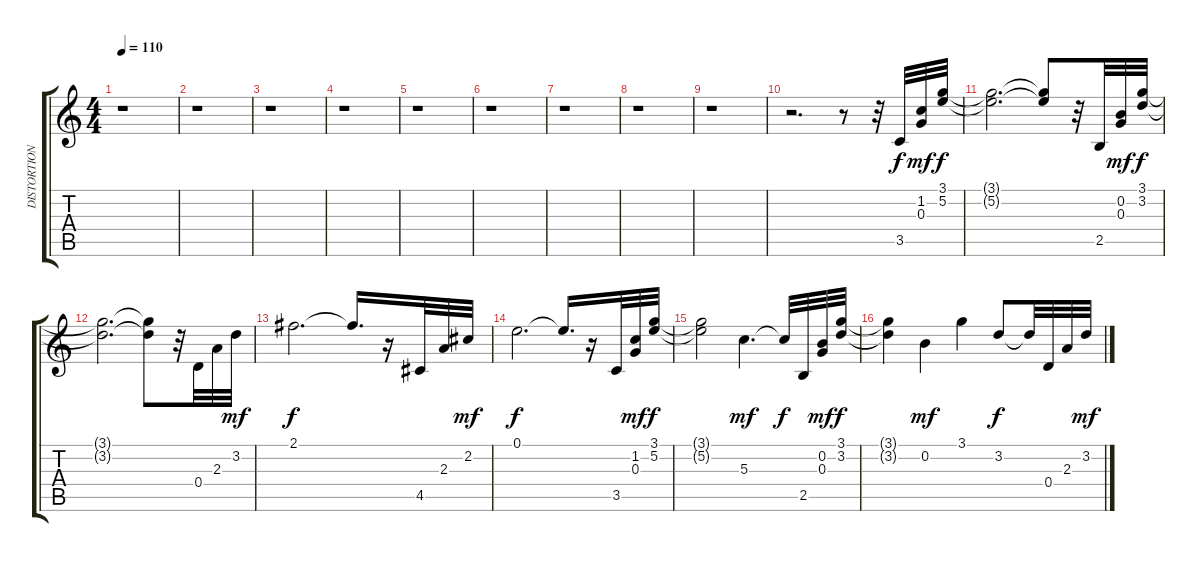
\track ("DISTORTION" "DISTORTION") {instrument distortionguitar}
\staff {score tabs}
\tuning (E4 B3 G3 D3 A2 E2) {hide}
\ts (4 4)
\tempo 110
\clef g2
\ks c
r.1{dy f} |
r.1 |
r.1 |
r.1 |
r.1 |
r.1 |
r.1 |
r.1 |
r.1 |
r.2{d} r.8 r.32 3.5.32 (1.2 0.3).32{dy mf} (3.1 5.2).32{dy f} |
(3.1{t} 5.2{t}).2{d} (3.1{t} 5.2{t}).8 r.32 2.5.32 (0.2 0.3).32{dy mf} (3.1 3.2).32{dy f} |
(3.1{t} 3.2{t}).2{d} (3.1{t} 3.2{t}).8 r.32 0.4.32 2.3.32 3.2.32{dy mf} |
2.1.2{d dy f} 2.1{t}.16{d} r.16 4.5.32 2.3.32 2.2.32{dy mf} |
0.1.2{d dy f} 0.1{t}.16{d} r.16 3.5.32 (1.2 0.3).32{dy mf} (3.1 5.2).32{dy f} |
(3.1{t} 5.2{t}).2 5.3.4{d dy mf} 5.3{t}.32{dy f} 2.5.32 (0.2 0.3).32{dy mf} (3.1 3.2).32{dy f} |
(3.1{t} 3.2{t}).4 0.2.4{dy mf} 3.1.4 3.2.8{dy f} 3.2{t}.32 0.4.32 2.3.32 3.2.32{dy mf}
